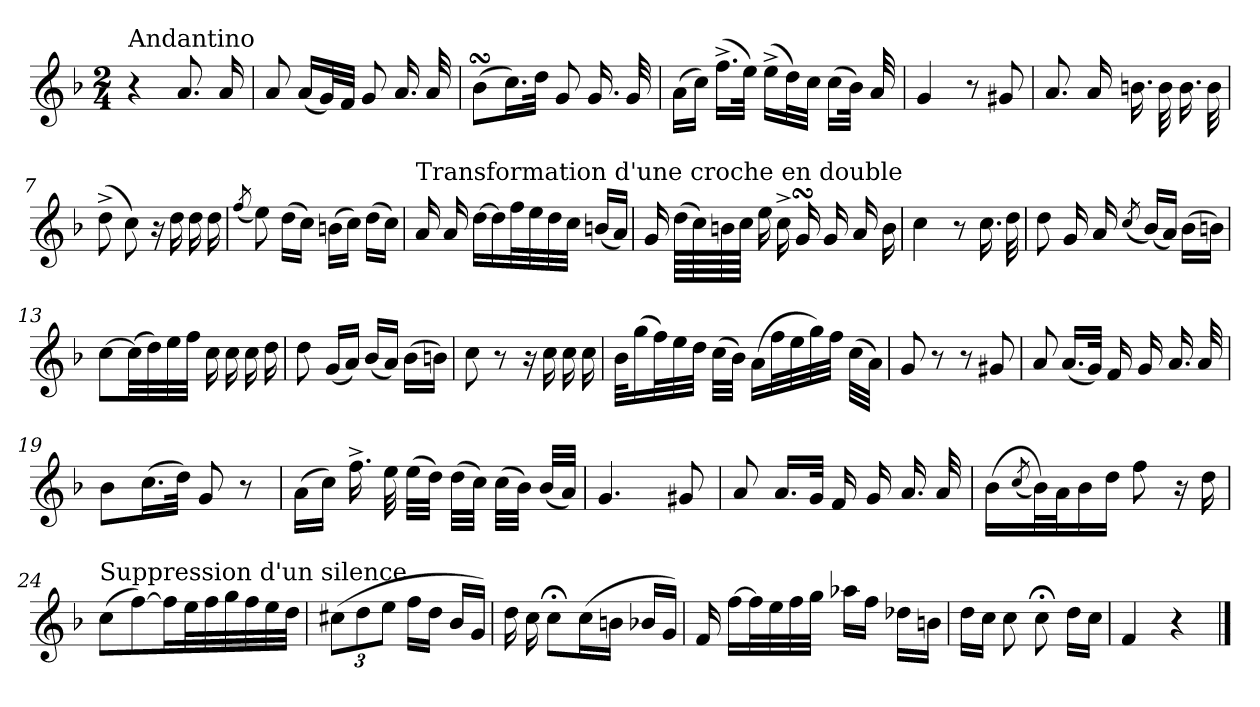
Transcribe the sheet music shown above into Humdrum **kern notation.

**kern
*part1
*staff1
*clefG2
*k[b-]
*F:
*M2/4
=1
!LO:TX:a:t=Andantino
4r
8.a/
16a/
=2
8a/
(<16a/LL
32g/L)
32f/JJJ
8g/
16.a/
32a/
=3
(>8b-sSSs\L
16.cc\L)
32dd\JJk
8g/
16.g/
32g/
=4
(>16a\LL
16cc\JJ)
(>16.ff^>\LL
32ee\JJk)
(>16ee^>\LL
32dd\L)
32cc\JJJ
(>16cc\LL
32b-\JJk)
32a/
=5
4g/
8r
8g#X/
!!LO:LB:g=z
=6
8.a/
16a/
16.bn\
32b\
16.b\
32b\
=7
(>8dd^>\
8cc\)
16r
16dd\
16dd\
16dd\
=8
(<8qff/
8ee\)
(>16dd\LL
16cc\JJ)
(>16bn\LL
16cc\JJ)
(>16dd\LL
16cc\JJ)
!!LO:LB:g=z
=9
!LO:TX:a:t=Transformation d'une croche en double
16a/
16a/
[16dd\LL
16dd\]
32ff\L
32ee\
32dd\
32cc\JJJ
(<16bn/LL
16a/JJ)
=10
16g/
(>64dd\LLLL
64cc\)
64bn\
64cc\JJJJ
16ee\
16cc^>\
16gsSSS/
16g/
16a/
16b\
=11
4cc\
8r
16.cc\
32dd\
=12
8dd\
16g/
16a/
(<8qcc/
(<16b-/LL)
16a/JJ)
(>16b-\LL
16bn\JJ)
=13
[8cc\L
(>32cc\LL]
32dd\)
32ee\
32ff\JJJ
16cc\
16cc\
16cc\
16dd\
=14
8dd\
(<16g/LL
16a/JJ)
(<(<16b-/LL
16a/JJ)
(>16b-\LL
16bn\JJ)
!!LO:LB:g=z
=15
8cc\
8r
16r
16cc\
16cc\
16cc\
=16
32b-\KLL
(>16gg\
32ff\L)
32ee\
32dd\JJJ
(>32cc\LLL
32b-\JJJ)
(>16a\LL
32ff\L
32ee\
32gg\)
32ff\JJJ
(>32cc\LLL
32a\JJJ)
=17
8g/
8r
8r
8g#X/
=18
8a/
(<16.a/LL
32g/JJk)
16f/
16g/
16.a/
32a/
=19
8b-\L
(>16.cc\L
32dd\JJk)
8g/
8r
!!LO:LB:g=z
=20
(>16a\LL
16cc\JJ)
16.ff^>\
32ee\
(>32ee\LLL
32dd\JJJ)
(>32dd\LLL
32cc\JJJ)
(>32cc\LLL
32b-\JJJ)
(<32b-/LLL
32a/JJJ)
=21
4.g/
8g#X/
=22
8a/
16.a/LL
32g/JJk
16f/
16g/
16.a/
32a/
=23
(>16b-\LL
(<8qcc/
32b-\L))
32a\J
16b-\
16dd\JJ
8ff\
16r
16dd\
!!LO:LB:g=z
=24
!LO:TX:a:t=Suppression d'un silence
(>8cc\L
[8ff\)
16ff\L]
32ee\L
32ff\
32gg\
32ff\
32ee\
32dd\JJJ
=25
(>12cc#X\L
12dd\
12ee\J
16ff\LL
16dd\JJ
16b-/LL
16g/JJ)
=26
16dd\
16cc\
8cc;<\L
(>16cc\L
16bn\JJ
16b-X/LL
16g/JJ)
=27
16f/
[16ff\LL
32ff\L]
32ee\
32ff\
32gg\JJJ
16aa-X\LL
16ff\JJ
16dd-X\LL
16bn\JJ
=28
16dd\LL
16cc\JJ
8cc\
8cc;<\
16dd\LL
16cc\JJ
=29
4f/
4r
==
*-
